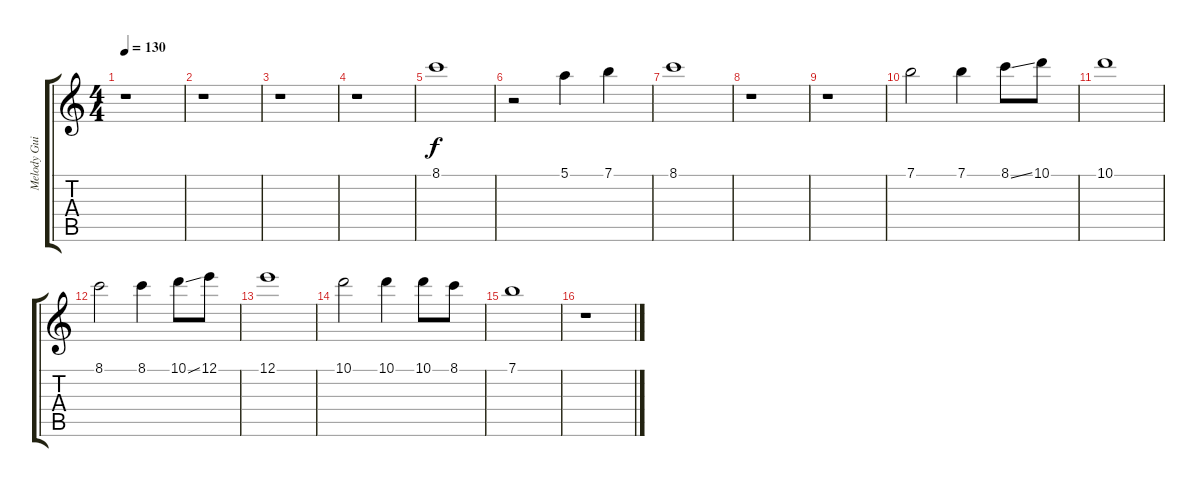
\track ("Melody Guitar" "Melody Gui") {instrument acousticguitarnylon}
\staff {score tabs}
\tuning (E4 B3 G3 D3 A2 E2) {hide}
\ts (4 4)
\tempo 130
\clef g2
\ks c
r.1{dy mp} |
r.1 |
r.1 |
r.1 |
8.1.1{dy f} |
r.2 5.1.4 7.1.4 |
8.1.1 |
r.1 |
r.1 |
7.1.2 7.1.4 8.1{ss}.8 10.1.8 |
10.1.1 |
8.1.2 8.1.4 10.1{ss}.8 12.1.8 |
12.1.1 |
10.1.2 10.1.4 10.1.8 8.1.8 |
7.1.1 |
r.1
